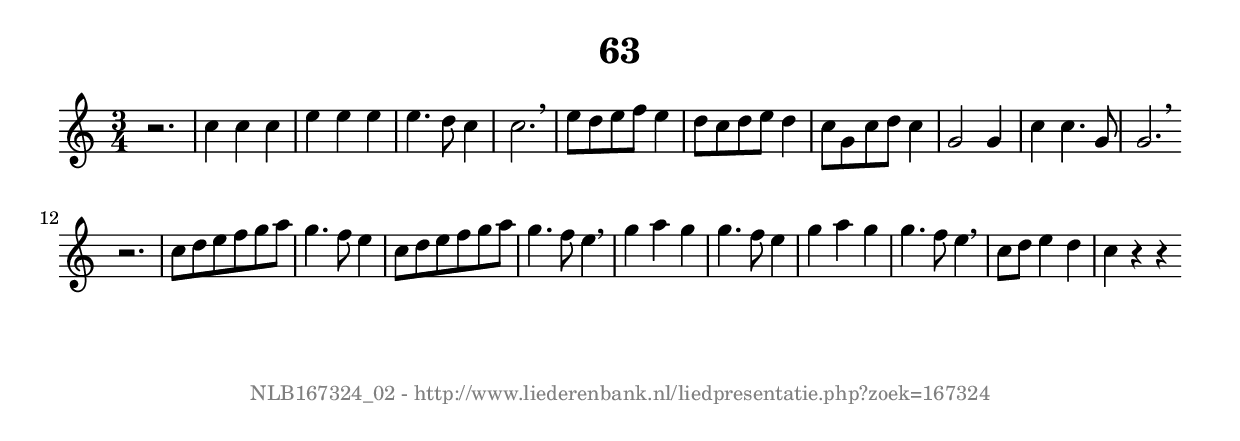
%
% produced by wce2krn 1.64 (7 June 2014)
%
\version"2.16"
#(append! paper-alist '(("long" . (cons (* 210 mm) (* 2000 mm)))))
#(set-default-paper-size "long")
sb = {\breathe}
mBreak = {\breathe }
bBreak = {\breathe }
x = {\once\override NoteHead #'style = #'cross }
gl=\glissando
itime={\override Staff.TimeSignature #'stencil = ##f }
ficta = {\once\set suggestAccidentals = ##t}
fine = {\once\override Score.RehearsalMark #'self-alignment-X = #1 \mark \markup {\italic{Fine}}}
dc = {\once\override Score.RehearsalMark #'self-alignment-X = #1 \mark \markup {\italic{D.C.}}}
dcf = {\once\override Score.RehearsalMark #'self-alignment-X = #1 \mark \markup {\italic{D.C. al Fine}}}
dcc = {\once\override Score.RehearsalMark #'self-alignment-X = #1 \mark \markup {\italic{D.C. al Coda}}}
ds = {\once\override Score.RehearsalMark #'self-alignment-X = #1 \mark \markup {\italic{D.S.}}}
dsf = {\once\override Score.RehearsalMark #'self-alignment-X = #1 \mark \markup {\italic{D.S. al Fine}}}
dsc = {\once\override Score.RehearsalMark #'self-alignment-X = #1 \mark \markup {\italic{D.S. al Coda}}}
pv = {\set Score.repeatCommands = #'((volta "1"))}
sv = {\set Score.repeatCommands = #'((volta "2"))}
tv = {\set Score.repeatCommands = #'((volta "3"))}
qv = {\set Score.repeatCommands = #'((volta "4"))}
xv = {\set Score.repeatCommands = #'((volta #f))}
\header{ tagline = ""
title = "63"
}
\score {{
\key c \major
\relative g'
{
\set melismaBusyProperties = #'()
\time 3/4
\tempo 4=120
\override Score.MetronomeMark #'transparent = ##t
\override Score.RehearsalMark #'break-visibility = #(vector #t #t #f)
r2. c4 c c e e e e4. d8 c4 c2. \mBreak \bar "|"
e8 d e f e4 d8 c d e d4 c8 g c d c4 g2 g4 c c4. g8 g2. \bar":|:" \bBreak
r2. c8 d e f g a g4. f8 e4 c8 d e f g a g4. f8 e4 \mBreak \bar "|"
g4 a g g4. f8 e4 g a g g4. f8 e4 \sb c8 d e4 d c r r \bar":|"
 }}
 \midi { }
 \layout {
            indent = 0.0\cm
}
}
\markup { \vspace #0 } \markup { \with-color #grey \fill-line { \center-column { \smaller "NLB167324_02 - http://www.liederenbank.nl/liedpresentatie.php?zoek=167324" } } }
